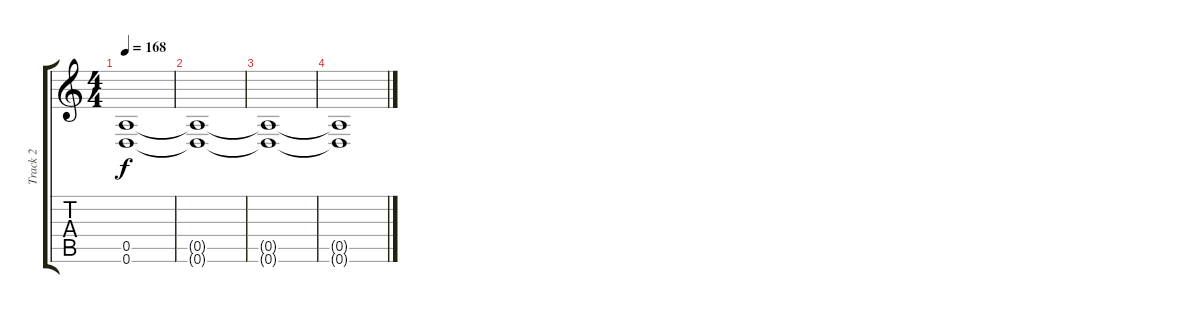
\track ("Track 2" "Track 2") {instrument distortionguitar}
\staff {score tabs}
\tuning (E4 B3 G3 D3 A2 D2) {hide}
\ts (4 4)
\tempo 168
\clef g2
\ks c
(0.5 0.6).1{dy f volume 0} |
(0.5{t} 0.6{t}).1 |
(0.5{t} 0.6{t}).1 |
(0.5{t} 0.6{t}).1
